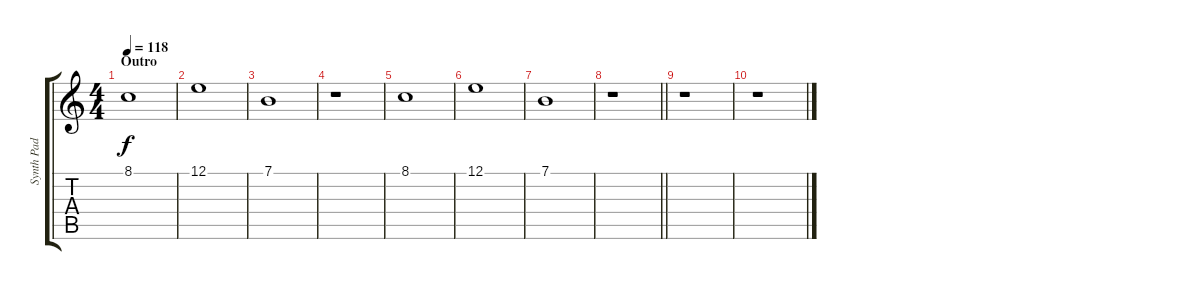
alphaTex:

\track ("Synth Pad" "Synth Pad") {instrument stringensemble1}
\staff {score tabs}
\tuning (E4 B3 G3 D3 A2 E2) {hide}
\ts (4 4)
\section ("" "Outro")
\tempo 118
\clef g2
\ks c
8.1.1{dy f} |
12.1.1 |
7.1.1 |
r.1 |
8.1.1 |
12.1.1 |
7.1.1 |
\barLineRight lightlight
r.1 |
r.1 |
r.1
